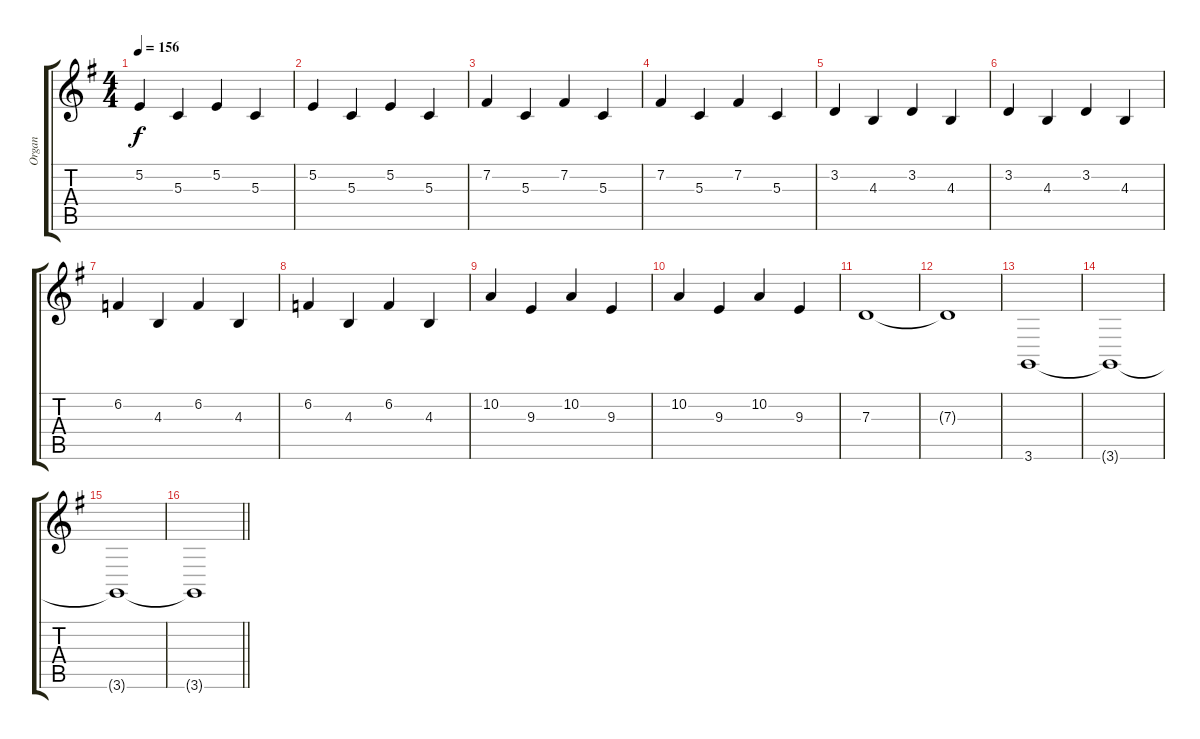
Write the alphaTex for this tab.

\track ("Organ" "Organ") {instrument drawbarorgan}
\staff {score tabs}
\tuning (E4 B3 G3 D3 A2 E2) {hide}
\ts (4 4)
\tempo 156
\clef g2
\ks g
5.2.4{dy f} 5.3.4 5.2.4 5.3.4 |
5.2.4 5.3.4 5.2.4 5.3.4 |
7.2.4 5.3.4 7.2.4 5.3.4 |
7.2.4 5.3.4 7.2.4 5.3.4 |
3.2.4 4.3.4 3.2.4 4.3.4 |
3.2.4 4.3.4 3.2.4 4.3.4 |
6.2.4 4.3.4 6.2.4 4.3.4 |
6.2.4 4.3.4 6.2.4 4.3.4 |
10.2.4 9.3.4 10.2.4 9.3.4 |
10.2.4 9.3.4 10.2.4 9.3.4 |
7.3.1 |
7.3{t}.1 |
3.6.1 |
3.6{t}.1 |
3.6{t}.1 |
\barLineRight lightlight
3.6{t}.1
